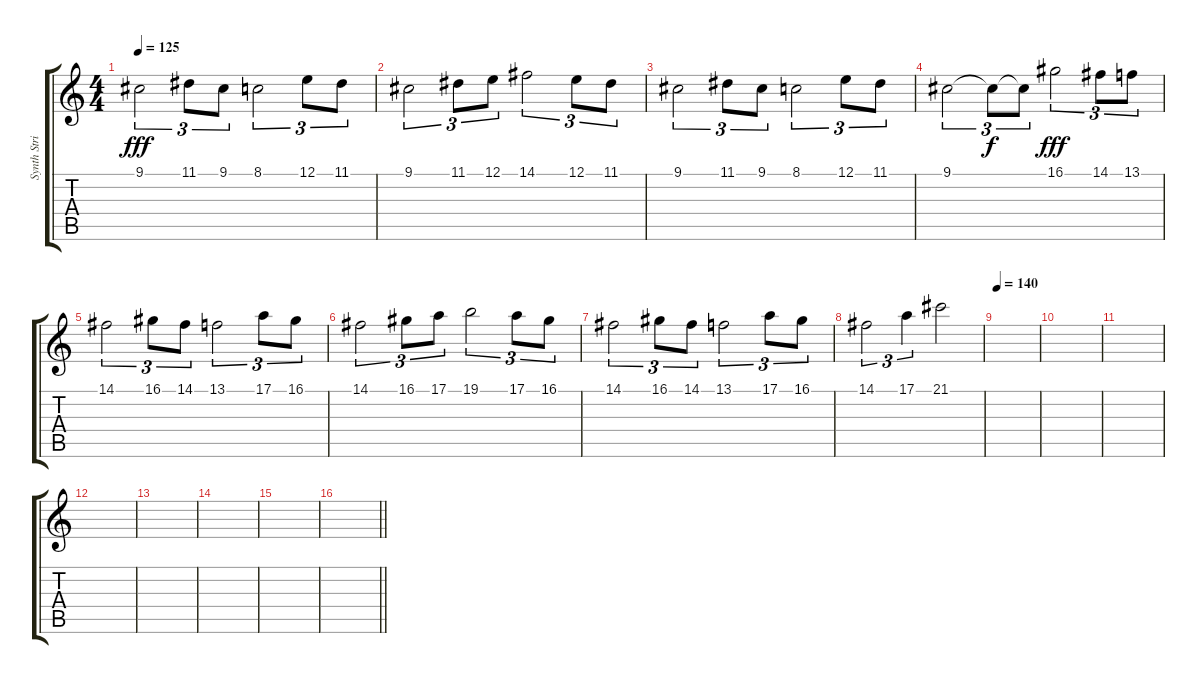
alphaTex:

\track ("Synth Strings" "Synth Stri") {instrument tremolostrings}
\staff {score tabs}
\tuning (E4 B3 G3 D3 A2 E2) {hide}
\ts (4 4)
\tempo 125
\clef g2
\ks c
9.1.2{tu (3 2) dy fff} 11.1.8{tu (3 2)} 9.1.8{tu (3 2)} 8.1.2{tu (3 2)} 12.1.8{tu (3 2)} 11.1.8{tu (3 2)} |
9.1.2{tu (3 2)} 11.1.8{tu (3 2)} 12.1.8{tu (3 2)} 14.1.2{tu (3 2)} 12.1.8{tu (3 2)} 11.1.8{tu (3 2)} |
9.1.2{tu (3 2)} 11.1.8{tu (3 2)} 9.1.8{tu (3 2)} 8.1.2{tu (3 2)} 12.1.8{tu (3 2)} 11.1.8{tu (3 2)} |
9.1.2{tu (3 2)} 9.1{t}.8{tu (3 2) dy f} 9.1{t}.8{tu (3 2)} 16.1.2{tu (3 2) dy fff} 14.1.8{tu (3 2)} 13.1.8{tu (3 2)} |
14.1.2{tu (3 2)} 16.1.8{tu (3 2)} 14.1.8{tu (3 2)} 13.1.2{tu (3 2)} 17.1.8{tu (3 2)} 16.1.8{tu (3 2)} |
14.1.2{tu (3 2)} 16.1.8{tu (3 2)} 17.1.8{tu (3 2)} 19.1.2{tu (3 2)} 17.1.8{tu (3 2)} 16.1.8{tu (3 2)} |
14.1.2{tu (3 2)} 16.1.8{tu (3 2)} 14.1.8{tu (3 2)} 13.1.2{tu (3 2)} 17.1.8{tu (3 2)} 16.1.8{tu (3 2)} |
14.1.2{tu (3 2)} 17.1.4{tu (3 2)} 21.1.2 |
\tempo 140
|
|
|
|
|
|
|
\barLineRight lightlight
